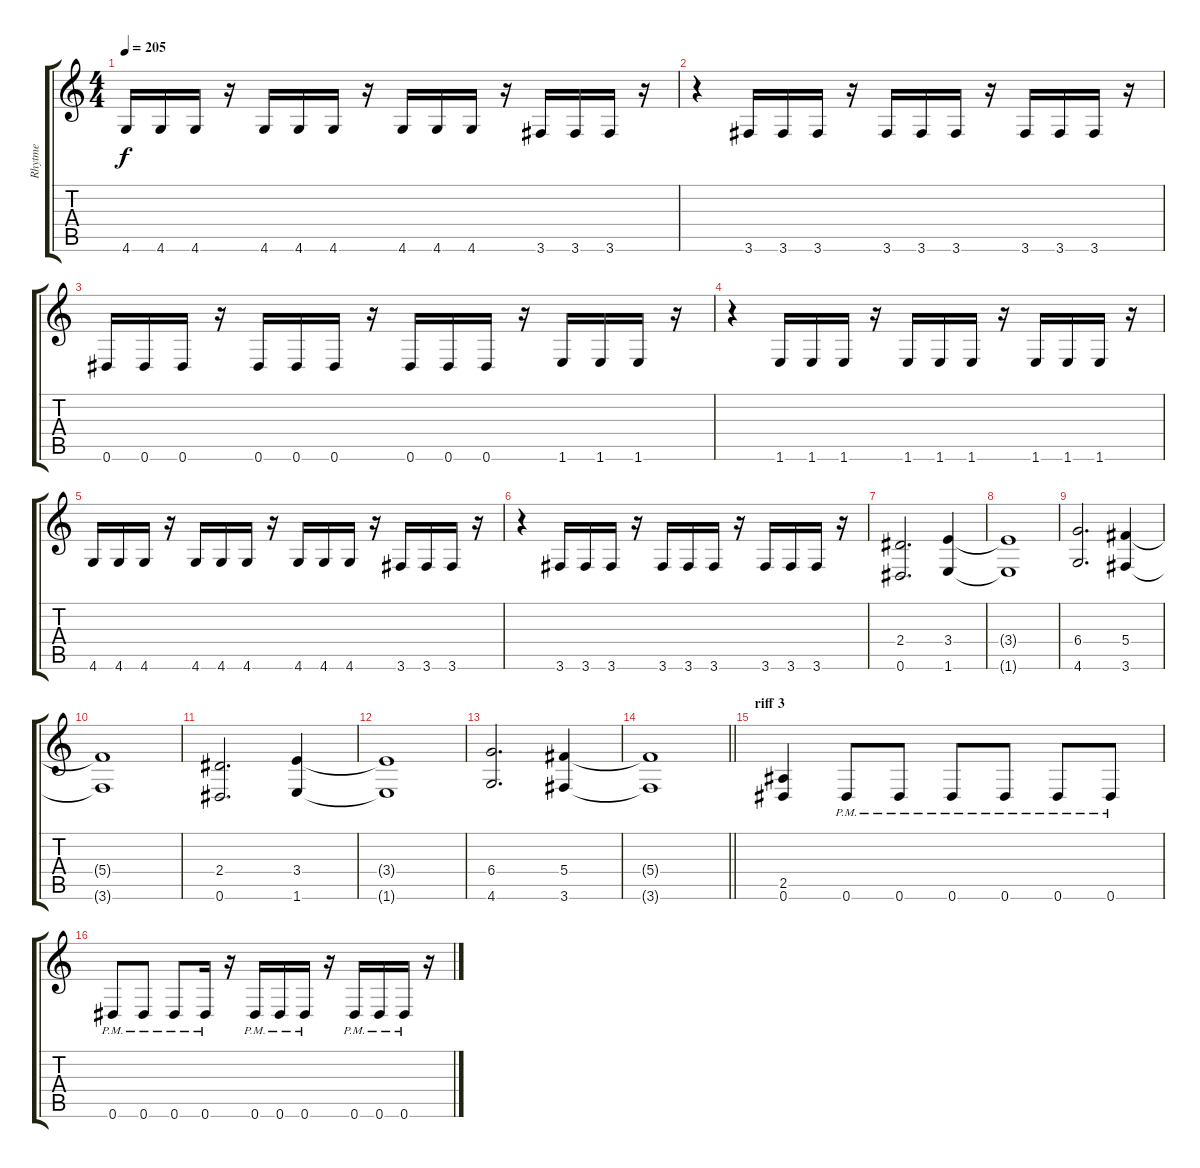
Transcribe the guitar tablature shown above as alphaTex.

\track ("Rhytme" "Rhytme") {instrument distortionguitar}
\staff {score tabs}
\tuning (Eb4 Bb3 Gb3 Db3 Ab2 Eb2) {hide}
\ts (4 4)
\tempo 205
\clef g2
\ks c
4.6.16{dy f} 4.6.16 4.6.16 r.16 4.6.16 4.6.16 4.6.16 r.16 4.6.16 4.6.16 4.6.16 r.16 3.6.16 3.6.16 3.6.16 r.16 |
r.4 3.6.16 3.6.16 3.6.16 r.16 3.6.16 3.6.16 3.6.16 r.16 3.6.16 3.6.16 3.6.16 r.16 |
0.6.16 0.6.16 0.6.16 r.16 0.6.16 0.6.16 0.6.16 r.16 0.6.16 0.6.16 0.6.16 r.16 1.6.16 1.6.16 1.6.16 r.16 |
r.4 1.6.16 1.6.16 1.6.16 r.16 1.6.16 1.6.16 1.6.16 r.16 1.6.16 1.6.16 1.6.16 r.16 |
4.6.16 4.6.16 4.6.16 r.16 4.6.16 4.6.16 4.6.16 r.16 4.6.16 4.6.16 4.6.16 r.16 3.6.16 3.6.16 3.6.16 r.16 |
r.4 3.6.16 3.6.16 3.6.16 r.16 3.6.16 3.6.16 3.6.16 r.16 3.6.16 3.6.16 3.6.16 r.16 |
(2.4 0.6).2{d} (3.4 1.6).4 |
(3.4{t} 1.6{t}).1 |
(6.4 4.6).2{d} (5.4 3.6).4 |
(5.4{t} 3.6{t}).1 |
(2.4 0.6).2{d} (3.4 1.6).4 |
(3.4{t} 1.6{t}).1 |
(6.4 4.6).2{d} (5.4 3.6).4 |
\barLineRight lightlight
(5.4{t} 3.6{t}).1 |
\section ("" "riff 3")
(2.5 0.6).4 0.6{pm}.8 0.6{pm}.8 0.6{pm}.8 0.6{pm}.8 0.6{pm}.8 0.6{pm}.8 |
0.6{pm}.8 0.6{pm}.8 0.6{pm}.8 0.6{pm}.16 r.16 0.6{pm}.16 0.6{pm}.16 0.6{pm}.16 r.16 0.6{pm}.16 0.6{pm}.16 0.6{pm}.16 r.16
